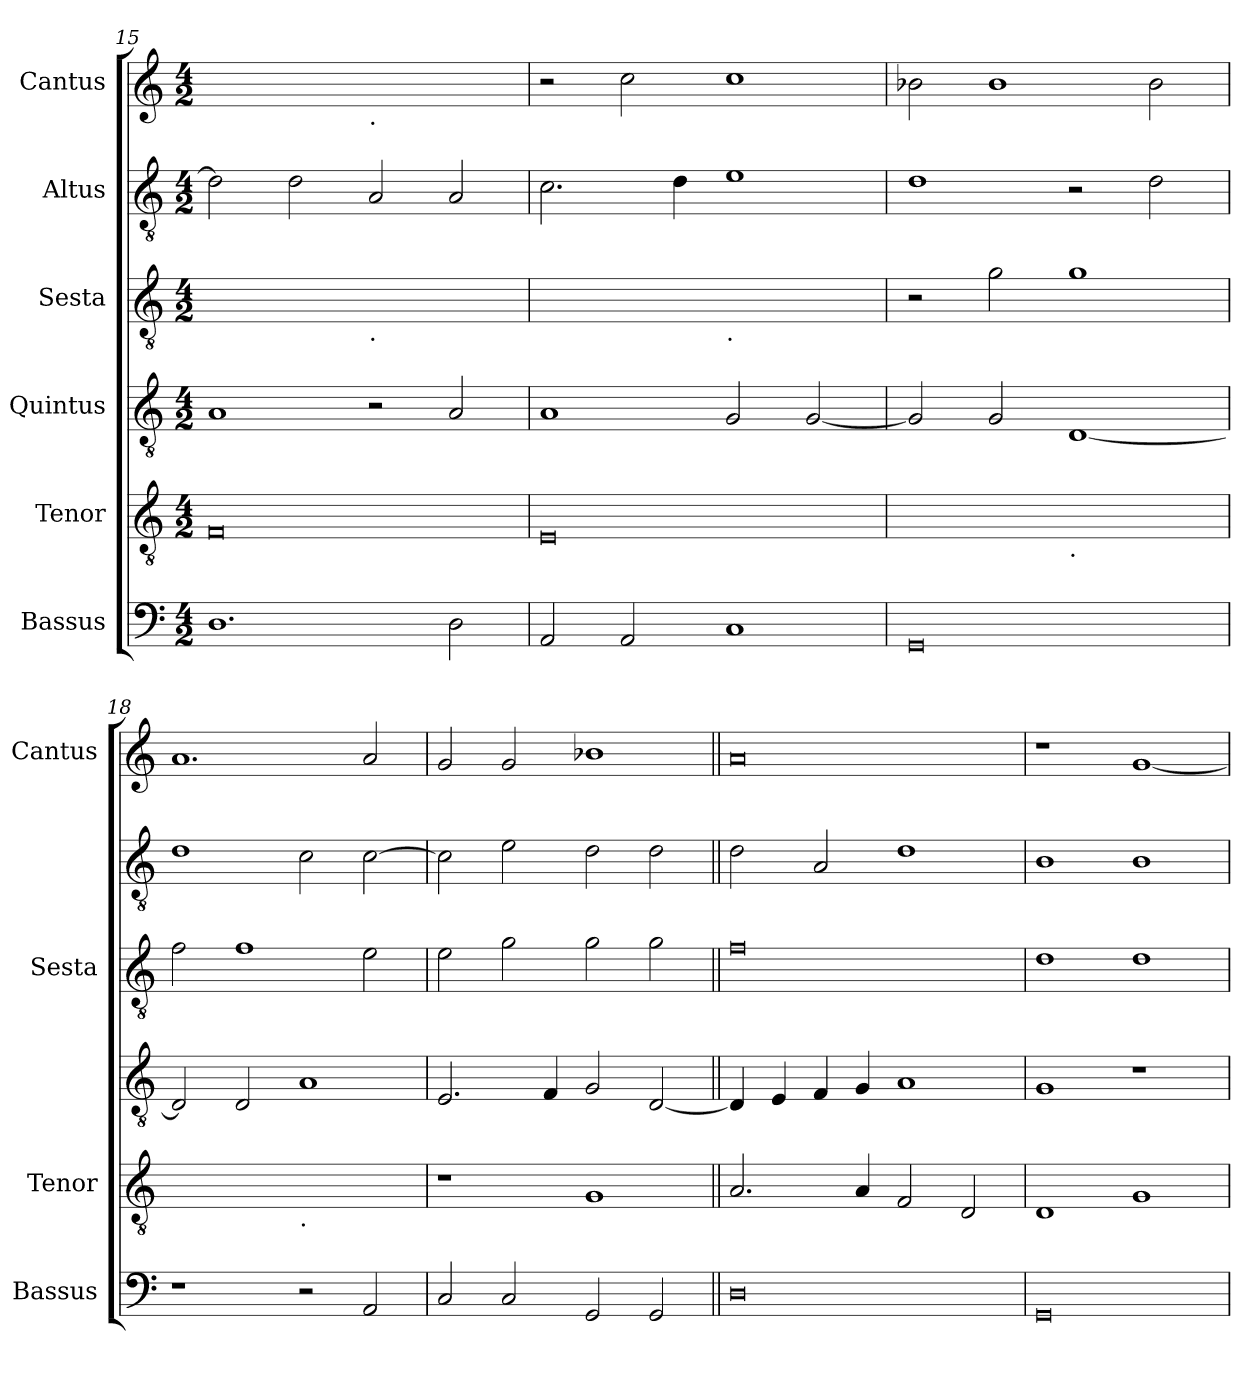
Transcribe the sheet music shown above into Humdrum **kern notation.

**kern	**kern	**kern	**kern	**kern	**kern
*part6	*part5	*part4	*part3	*part2	*part1
*staff6	*staff5	*staff4	*staff3	*staff2	*staff1
*I"Bassus	*I"Tenor	*I"Quintus	*I"Sesta	*I"Altus	*I"Cantus
*I'Bassus	*I'Tenor	*	*I'Sesta	*	*I'Cantus
*clefF4	*clefGv2	*clefGv2	*clefGv2	*clefGv2	*clefG2
*k[]	*k[]	*k[]	*k[]	*k[]	*k[]
*M4/2	*M4/2	*M4/2	*M4/2	*M4/2	*M4/2
=15	=15	=15	=15	=15	=15
*	*	*	*^	*	*^
1.D	0F	1A	0ryy	1ryy	2d\]	0ryy	1ryy
.	.	.	.	.	2d\	.	.
!	!	!	!	!	!	!	!LO:TX:b:t=.
!	!	!	!	!LO:TX:b:t=.	!	!	!
.	.	2r	.	1ryy	2A/	.	1ryy
2D\	.	2A/	.	.	2A/	.	.
*	*	*	*	*	*	*v	*v
=16	=16	=16	=16	=16	=16	=16
2AA/	0E	1A	0ryy	1ryy	2.c\	2r
2AA/	.	.	.	.	.	2cc\
.	.	.	.	.	4d\	.
!	!	!	!	!LO:TX:b:t=.	!	!
1C	.	2G/	.	1ryy	1e	1cc
.	.	[2G/	.	.	.	.
*	*	*	*v	*v	*	*
=17	=17	=17	=17	=17	=17
*	*^	*	*	*	*
0GG	0ryy	1ryy	2G/]	2r	1d	2b-X\
.	.	.	2G/	2g\	.	1b-
!	!	!LO:TX:b:t=.	!	!	!	!
.	.	1ryy	[1D	1g	2r	.
.	.	.	.	.	2d\	2b-\
=18	=18	=18	=18	=18	=18	=18
1r	0ryy	1ryy	2D/]	2f\	1d	1.a
.	.	.	2D/	1f	.	.
!	!	!LO:TX:b:t=.	!	!	!	!
2r	.	1ryy	1A	.	2c\	.
2AA/	.	.	.	2e\	[2c\	2a/
*	*v	*v	*	*	*	*
=19	=19	=19	=19	=19	=19
2C/	1r	2.E/	2e\	2c\]	2g/
2C/	.	.	2g\	2e\	2g/
.	.	4F/	.	.	.
2GG/	1G	2G/	2g\	2d\	1b-X
2GG/	.	[2D/	2g\	2d\	.
=20||	=20||	=20||	=20||	=20||	=20||
0D	2.A/	4D/]	0f	2d\	0a
.	.	4E/	.	.	.
.	.	4F/	.	2A/	.
.	4A/	4G/	.	.	.
.	2F/	1A	.	1d	.
.	2D/	.	.	.	.
=21	=21	=21	=21	=21	=21
0GG	1D	1G	1d	1B	1r
.	1G	1r	1d	1B	[1g
=	=	=	=	=	=
*-	*-	*-	*-	*-	*-
